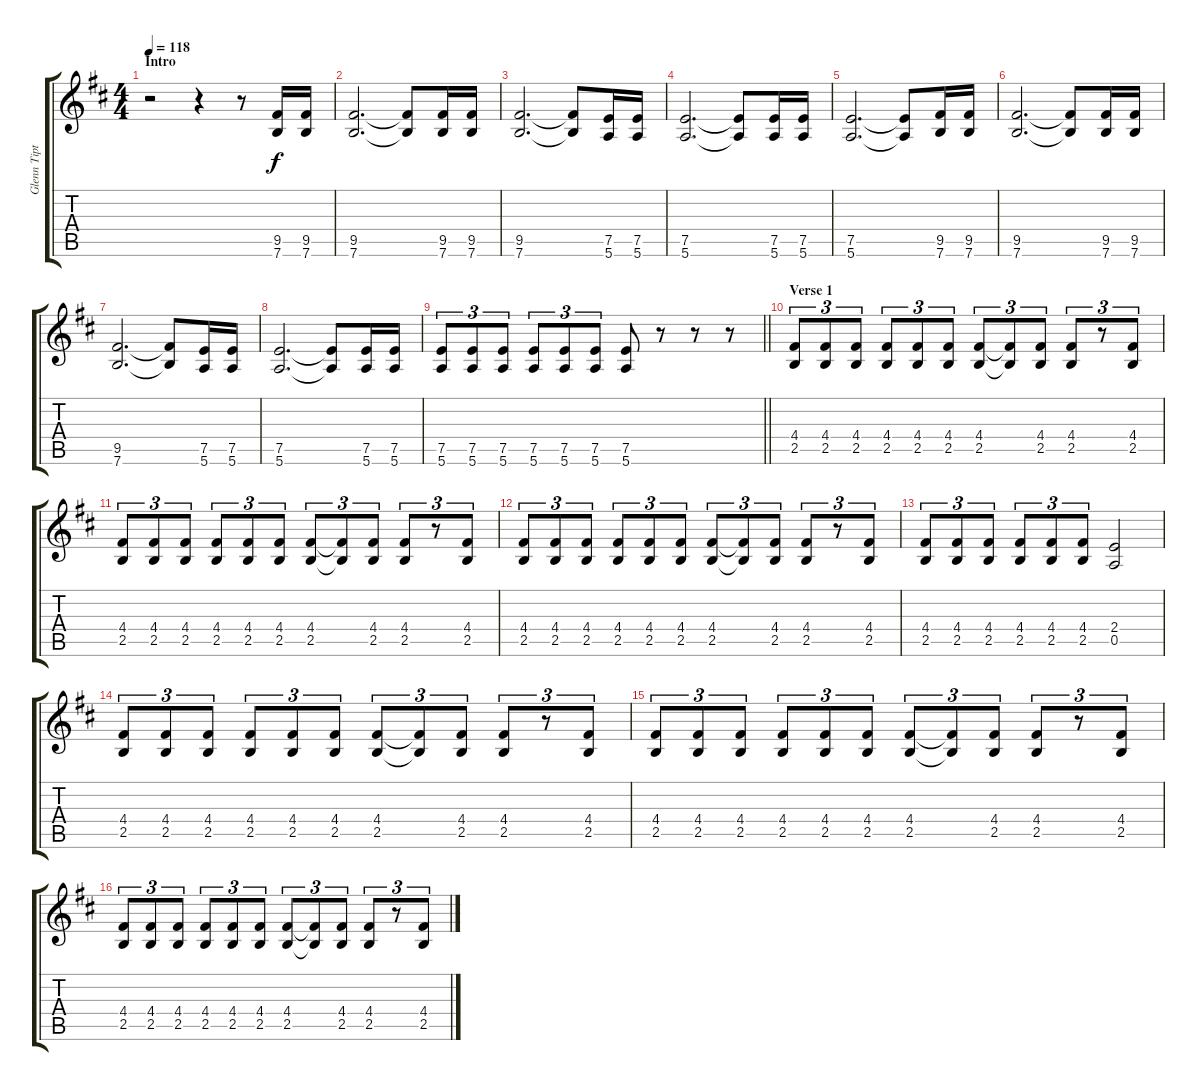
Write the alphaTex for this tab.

\track ("Glenn Tipton" "Glenn Tipt") {instrument distortionguitar}
\staff {score tabs}
\tuning (E4 B3 G3 D3 A2 E2) {hide}
\ts (4 4)
\section ("" "Intro")
\tempo 118
\clef g2
\ks d
r.2{dy f instrument distortionguitar} r.4 r.8 (9.5 7.6).16 (9.5 7.6).16 |
(9.5 7.6).2{d} (9.5{t} 7.6{t}).8 (9.5 7.6).16 (9.5 7.6).16 |
(9.5 7.6).2{d} (9.5{t} 7.6{t}).8 (7.5 5.6).16 (7.5 5.6).16 |
(7.5 5.6).2{d} (7.5{t} 5.6{t}).8 (7.5 5.6).16 (7.5 5.6).16 |
(7.5 5.6).2{d} (7.5{t} 5.6{t}).8 (9.5 7.6).16 (9.5 7.6).16 |
(9.5 7.6).2{d} (9.5{t} 7.6{t}).8 (9.5 7.6).16 (9.5 7.6).16 |
(9.5 7.6).2{d} (9.5{t} 7.6{t}).8 (7.5 5.6).16 (7.5 5.6).16 |
(7.5 5.6).2{d} (7.5{t} 5.6{t}).8 (7.5 5.6).16 (7.5 5.6).16 |
\barLineRight lightlight
(7.5 5.6).8{tu (3 2)} (7.5 5.6).8{tu (3 2)} (7.5 5.6).8{tu (3 2)} (7.5 5.6).8{tu (3 2)} (7.5 5.6).8{tu (3 2)} (7.5 5.6).8{tu (3 2)} (7.5 5.6).8 r.8 r.8 r.8 |
\section ("" "Verse 1")
(4.4 2.5).8{tu (3 2)} (4.4 2.5).8{tu (3 2)} (4.4 2.5).8{tu (3 2)} (4.4 2.5).8{tu (3 2)} (4.4 2.5).8{tu (3 2)} (4.4 2.5).8{tu (3 2)} (4.4 2.5).8{tu (3 2)} (4.4{t} 2.5{t}).8{tu (3 2)} (4.4 2.5).8{tu (3 2)} (4.4 2.5).8{tu (3 2)} r.8{tu (3 2)} (4.4 2.5).8{tu (3 2)} |
(4.4 2.5).8{tu (3 2)} (4.4 2.5).8{tu (3 2)} (4.4 2.5).8{tu (3 2)} (4.4 2.5).8{tu (3 2)} (4.4 2.5).8{tu (3 2)} (4.4 2.5).8{tu (3 2)} (4.4 2.5).8{tu (3 2)} (4.4{t} 2.5{t}).8{tu (3 2)} (4.4 2.5).8{tu (3 2)} (4.4 2.5).8{tu (3 2)} r.8{tu (3 2)} (4.4 2.5).8{tu (3 2)} |
(4.4 2.5).8{tu (3 2)} (4.4 2.5).8{tu (3 2)} (4.4 2.5).8{tu (3 2)} (4.4 2.5).8{tu (3 2)} (4.4 2.5).8{tu (3 2)} (4.4 2.5).8{tu (3 2)} (4.4 2.5).8{tu (3 2)} (4.4{t} 2.5{t}).8{tu (3 2)} (4.4 2.5).8{tu (3 2)} (4.4 2.5).8{tu (3 2)} r.8{tu (3 2)} (4.4 2.5).8{tu (3 2)} |
(4.4 2.5).8{tu (3 2)} (4.4 2.5).8{tu (3 2)} (4.4 2.5).8{tu (3 2)} (4.4 2.5).8{tu (3 2)} (4.4 2.5).8{tu (3 2)} (4.4 2.5).8{tu (3 2)} (2.4 0.5).2 |
(4.4 2.5).8{tu (3 2)} (4.4 2.5).8{tu (3 2)} (4.4 2.5).8{tu (3 2)} (4.4 2.5).8{tu (3 2)} (4.4 2.5).8{tu (3 2)} (4.4 2.5).8{tu (3 2)} (4.4 2.5).8{tu (3 2)} (4.4{t} 2.5{t}).8{tu (3 2)} (4.4 2.5).8{tu (3 2)} (4.4 2.5).8{tu (3 2)} r.8{tu (3 2)} (4.4 2.5).8{tu (3 2)} |
(4.4 2.5).8{tu (3 2)} (4.4 2.5).8{tu (3 2)} (4.4 2.5).8{tu (3 2)} (4.4 2.5).8{tu (3 2)} (4.4 2.5).8{tu (3 2)} (4.4 2.5).8{tu (3 2)} (4.4 2.5).8{tu (3 2)} (4.4{t} 2.5{t}).8{tu (3 2)} (4.4 2.5).8{tu (3 2)} (4.4 2.5).8{tu (3 2)} r.8{tu (3 2)} (4.4 2.5).8{tu (3 2)} |
(4.4 2.5).8{tu (3 2)} (4.4 2.5).8{tu (3 2)} (4.4 2.5).8{tu (3 2)} (4.4 2.5).8{tu (3 2)} (4.4 2.5).8{tu (3 2)} (4.4 2.5).8{tu (3 2)} (4.4 2.5).8{tu (3 2)} (4.4{t} 2.5{t}).8{tu (3 2)} (4.4 2.5).8{tu (3 2)} (4.4 2.5).8{tu (3 2)} r.8{tu (3 2)} (4.4 2.5).8{tu (3 2)}
